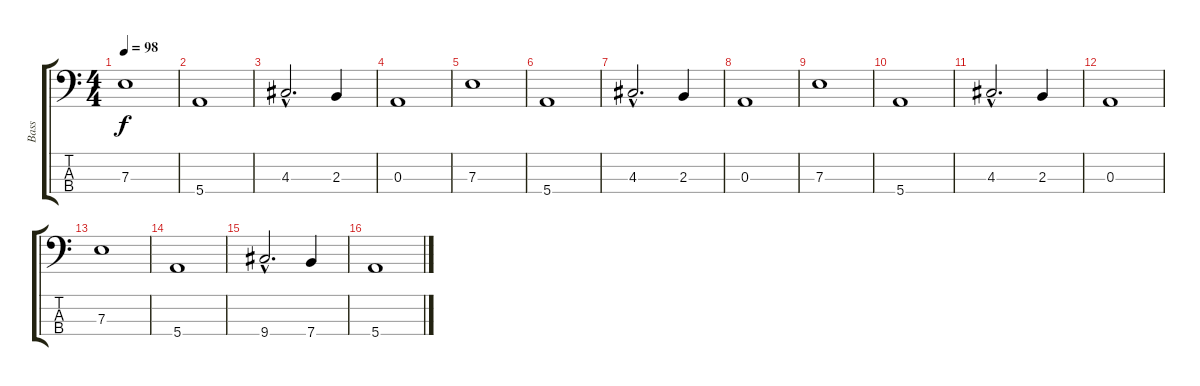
\track ("Bass" "Bass") {instrument acousticbass}
\staff {score tabs}
\tuning (G2 D2 A1 E1) {hide}
\ts (4 4)
\tempo 98
\clef f4
\ks c
7.3.1{dy f instrument acousticbass} |
5.4.1 |
4.3{hac}.2{d} 2.3.4 |
0.3.1 |
7.3.1 |
5.4.1 |
4.3{hac}.2{d} 2.3.4 |
0.3.1 |
7.3.1 |
5.4.1 |
4.3{hac}.2{d} 2.3.4 |
0.3.1 |
7.3.1 |
5.4.1 |
9.4{hac}.2{d} 7.4.4 |
5.4.1
